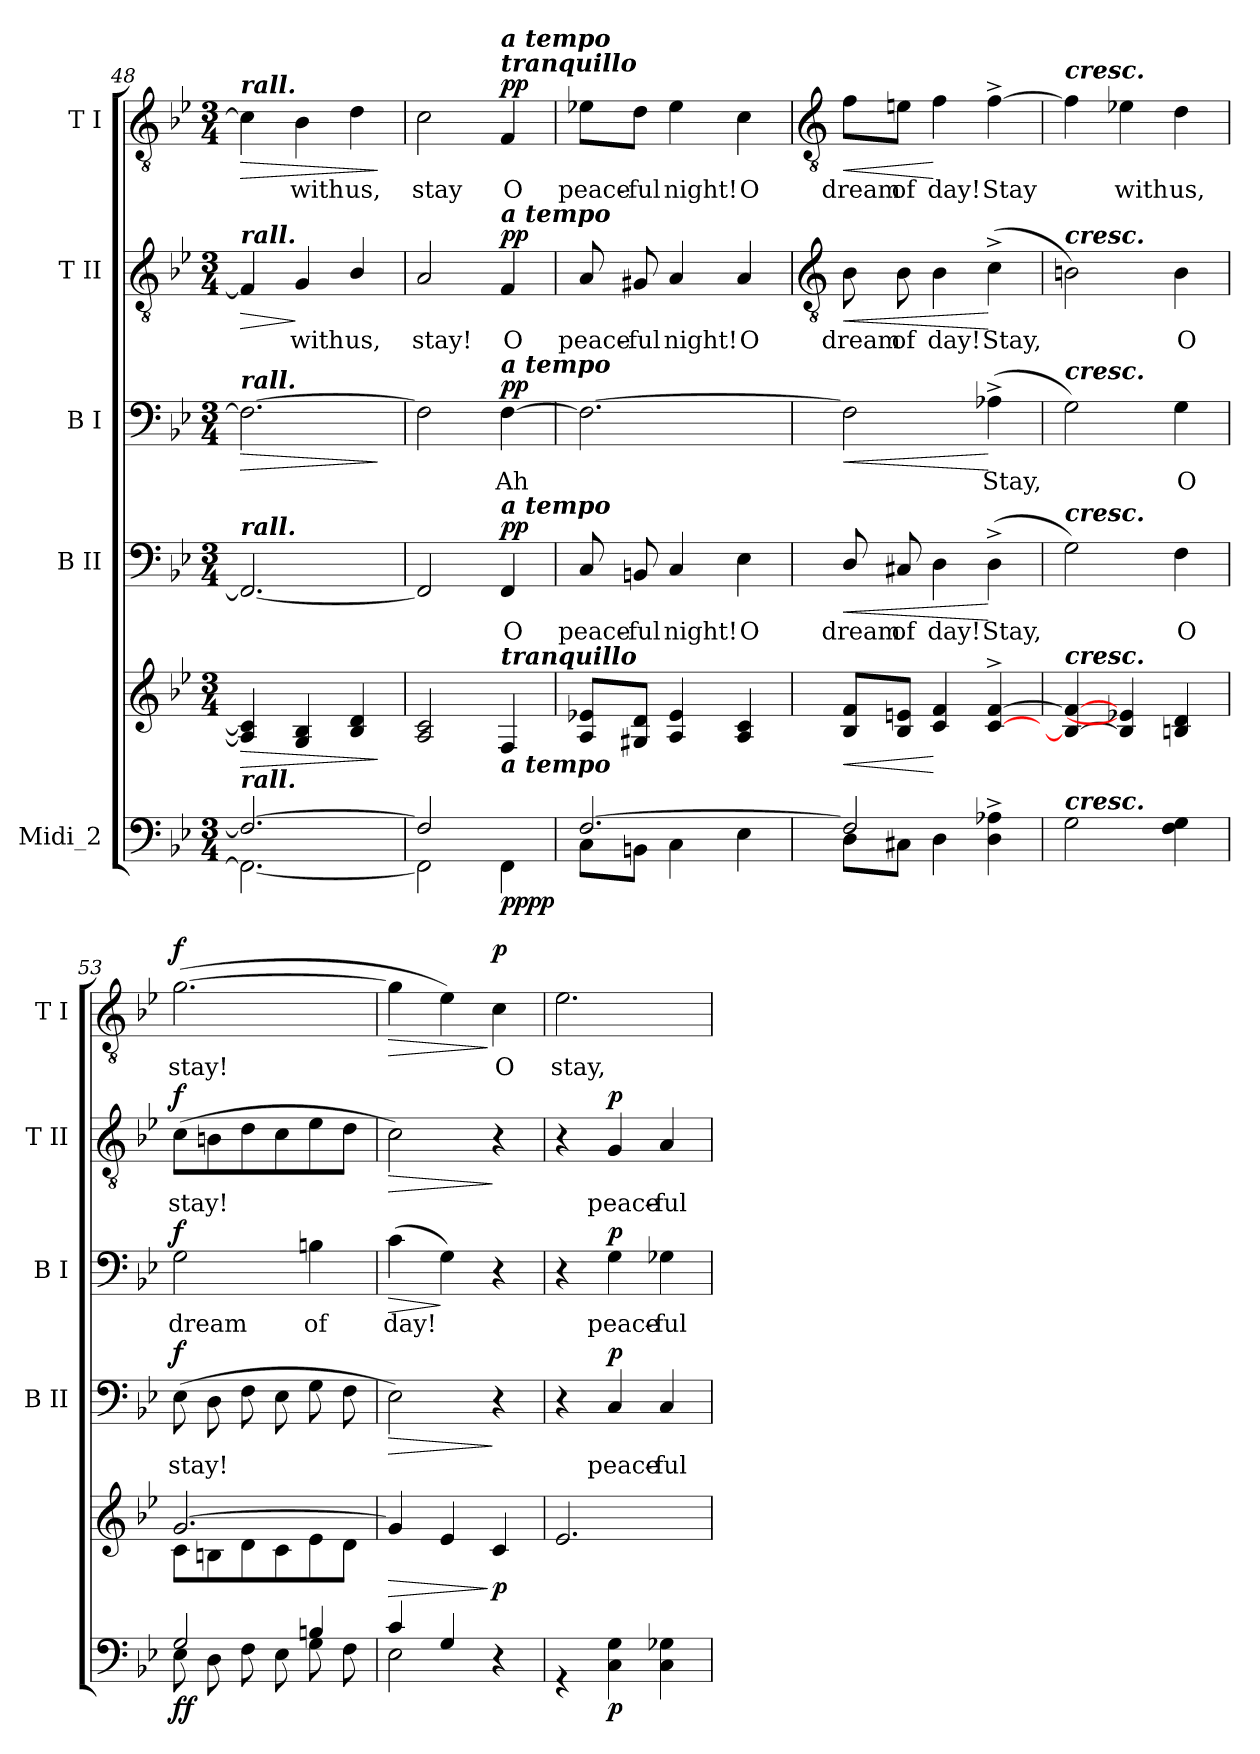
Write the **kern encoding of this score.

**kern	**kern	**dynam	**kern	**text	**dynam	**kern	**text	**dynam	**kern	**text	**dynam	**kern	**text	**dynam
*part5	*part5	*part5	*part4	*part4	*part4	*part3	*part3	*part3	*part2	*part2	*part2	*part1	*part1	*part1
*staff6	*staff5	*staff5/6	*staff4	*staff4	*staff4	*staff3	*staff3	*staff3	*staff2	*staff2	*staff2	*staff1	*staff1	*staff1
*I"Midi_2	*	*	*I"B II	*	*	*I"B I	*	*	*I"T II	*	*	*I"T I	*	*
*	*	*	*I'B II	*	*	*I'B I	*	*	*I'T II	*	*	*I'T I	*	*
*clefF4	*clefG2	*	*clefF4	*	*	*clefF4	*	*	*clefGv2	*	*	*clefGv2	*	*
*k[b-e-]	*k[b-e-]	*	*k[b-e-]	*	*	*k[b-e-]	*	*	*k[b-e-]	*	*	*k[b-e-]	*	*
*B-:	*B-:	*	*B-:	*	*	*B-:	*	*	*B-:	*	*	*B-:	*	*
*M3/4	*M3/4	*	*M3/4	*	*	*M3/4	*	*	*M3/4	*	*	*M3/4	*	*
=48	=48	=48	=48	=48	=48	=48	=48	=48	=48	=48	=48	=48	=48	=48
*^	*	*	*	*	*	*	*	*	*	*	*	*	*	*
!	!	!	!	!	!	!	!	!	!	!	!	!	!LO:TX:a:Bi:t=rall.	!	!
!	!	!	!	!	!	!	!	!	!	!LO:TX:a:Bi:t=rall.	!	!	!	!	!
!	!	!	!	!	!	!	!LO:TX:a:Bi:t=rall.	!	!	!	!	!	!	!	!
!	!	!	!	!LO:TX:a:Bi:t=rall.	!	!	!	!	!	!	!	!	!	!	!
!LO:TX:a:Bi:t=rall.	!	!	!	!	!	!	!	!	!	!	!	!	!	!	!
!	!	!	!LO:HP:b	!	!	!	!	!	!LO:HP:b	!	!	!LO:HP:b	!	!	!LO:HP:b
2.F/_	2.FF\_	4A] 4c]	>	2.FF_	.	.	2.F_	.	>	4F]	.	>	4c]	.	>
!	!	!	!	!	!	!	!	!	!	!	!LO:LY:b	!	!	!LO:LY:b	!
.	.	4G 4B-	.	.	.	.	.	.	.	4G	with	]	4B-	with	.
!	!	!	!	!	!	!	!	!	!	!	!LO:LY:b	!	!	!LO:LY:b	!
.	.	4B- 4d	.	.	.	.	.	.	.	4B-/	us,	.	4d	us,	.
*v	*v	*	*	*	*	*	*	*	*	*	*	*	*	*	*
.	.	]	.	.	.	.	.	]	.	.	.	.	.	]
=49	=49	=49	=49	=49	=49	=49	=49	=49	=49	=49	=49	=49	=49	=49
*^	*	*	*	*	*	*	*	*	*	*	*	*	*	*
!	!	!	!	!	!	!	!	!	!	!	!LO:LY:b	!	!	!LO:LY:b	!
2F/]	2FF\]	2A 2c	.	2FF]	.	.	2F]	.	.	2A	stay!	.	2c	stay	.
!	!	!	!	!	!	!	!	!	!	!	!	!	!LO:TX:a:Bi:t=tranquillo	!	!
!	!	!	!	!	!	!	!	!	!	!	!	!	!LO:TX:a:Bi:t=a tempo	!	!
!	!	!	!	!	!	!	!	!	!	!LO:TX:a:Bi:t=a tempo	!	!	!	!	!
!	!	!	!	!	!	!	!LO:TX:a:Bi:t=a tempo	!	!	!	!	!	!	!	!
!	!	!	!	!LO:TX:a:Bi:t=a tempo	!	!	!	!	!	!	!	!	!	!	!
!	!	!LO:TX:a:Bi:t=tranquillo	!	!	!	!	!	!	!	!	!	!	!	!	!
!	!	!LO:TX:b:Bi:t=a tempo	!	!	!	!	!	!	!	!	!	!	!	!	!
!	!	!	!LO:DY:b=2	!	!LO:LY:b	!	!	!LO:LY:b	!	!	!LO:LY:b	!	!	!LO:LY:b	!
!	!	!	!LO:DY:n=1:b	!	!	!LO:DY:b	!	!	!LO:DY:b	!	!	!LO:DY:b	!	!	!LO:DY:b
4ryy	4FF\	4F	pp pp	4FF	O	pp	[4F	Ah	pp	4F	O	pp	4F	O	pp
=50	=50	=50	=50	=50	=50	=50	=50	=50	=50	=50	=50	=50	=50	=50	=50
!	!	!	!	!	!LO:LY:b	!	!	!	!	!	!LO:LY:b	!	!	!LO:LY:b	!
[2.F/	8C\L	8A/ 8e-X/L	.	8C	peace-	.	2.F_	.	.	8A	peace-	.	8e-X\L	peace-	.
!	!	!	!	!	!LO:LY:b	!	!	!	!	!	!LO:LY:b	!	!	!LO:LY:b	!
.	8BBn\J	8G#X 8dJ	.	8BBn	-ful	.	.	.	.	8G#X	-ful	.	8d\J	-ful	.
!	!	!	!	!	!LO:LY:b	!	!	!	!	!	!LO:LY:b	!	!	!LO:LY:b	!
.	4C\	4A/ 4e-/	.	4C	night!	.	.	.	.	4A	night!	.	4e-\	night!	.
!	!	!	!	!	!LO:LY:b	!	!	!	!	!	!LO:LY:b	!	!	!LO:LY:b	!
.	4E-\	4A 4c	.	4E-	O	.	.	.	.	4A	O	.	4c	O	.
!!LO:LB:g=z
=51	=51	=51	=51	=51	=51	=51	=51	=51	=51	=51	=51	=51	=51	=51	=51
*	*	*	*	*	*	*	*	*	*	*clefGv2	*	*	*clefGv2	*	*
*	*	*^	*	*	*	*	*	*	*	*	*	*	*	*	*
!	!	!	!LO:N:vis=1	!LO:HP:b	!	!LO:LY:b	!LO:HP:b	!	!	!LO:HP:b	!	!LO:LY:b	!LO:HP:b	!	!LO:LY:b	!LO:HP:b
2F/]	8D\L	8B-/ 8f/	2.ryy	<	8D/	dream	<	2F]	.	<	8B-	dream	<	8f\L	dream	<
!	!	!	!	!	!	!LO:LY:b	!	!	!	!	!	!LO:LY:b	!	!	!LO:LY:b	!
.	8C#X\J	8B-/ 8en/J	.	.	8C#X	of	.	.	.	.	8B-	of	.	8en\J	of	.
!	!	!	!	!	!	!LO:LY:b	!	!	!	!	!	!LO:LY:b	!	!	!LO:LY:b	!
.	4D\	4c/ 4f/	.	[	4D	day!	.	.	.	.	4B-	day!	.	4f	day!	[
!	!	!	!	!	!	!LO:LY:b	!	!	!LO:LY:b	!	!	!LO:LY:b	!	!	!LO:LY:b	!
4ryy	4D\^ 4A-X\^	[4c/^ [4f/^	.	.	(>4D^	Stay,	[	(>4A-X^	Stay,	[	(>4c^	Stay,	[	[4f^	Stay	.
=52	=52	=52	=52	=52	=52	=52	=52	=52	=52	=52	=52	=52	=52	=52	=52	=52
!	!	!	!	!	!	!	!	!	!	!	!	!	!	!LO:TX:a:Bi:t=cresc.	!	!
!	!	!	!	!	!	!	!	!	!	!	!LO:TX:a:Bi:t=cresc.	!	!	!	!	!
!	!	!	!	!	!	!	!	!LO:TX:a:Bi:t=cresc.	!	!	!	!	!	!	!	!
!	!	!	!	!	!LO:TX:a:Bi:t=cresc.	!	!	!	!	!	!	!	!	!	!	!
!	!	!LO:TX:a:Bi:t=cresc.	!	!	!	!	!	!	!	!	!	!	!	!	!	!
!LO:TX:a:Bi:t=cresc.	!	!	!	!	!	!	!	!	!	!	!	!	!	!	!	!
!LO:N:vis=1	!	!	!LO:N:vis=1	!	!	!	!	!	!	!	!	!	!	!	!	!
2.ryy	2G\	4B/_ 4f/_	2.ryy	.	2G)	.	.	2G)	.	.	2Bn)	.	.	4f]	.	.
!	!	!	!	!	!	!	!	!	!	!	!	!	!	!	!LO:LY:b	!
.	.	4B/] 4e-X/]	.	.	.	.	.	.	.	.	.	.	.	4e-X\	with	.
!	!	!	!	!	!	!LO:LY:b	!	!	!LO:LY:b	!	!	!LO:LY:b	!	!	!LO:LY:b	!
.	4F\ 4G\	4B/ 4d/	.	.	4F	O	.	4G	O	.	4B	O	.	4d	us,	.
=53	=53	=53	=53	=53	=53	=53	=53	=53	=53	=53	=53	=53	=53	=53	=53	=53
!	!	!	!	!LO:DY:b=2	!	!LO:LY:b	!	!	!LO:LY:b	!	!	!LO:LY:b	!	!	!LO:LY:b	!
!	!	!	!	!LO:DY:n=1:b	!	!	!LO:DY:b	!	!	!LO:DY:b	!	!	!LO:DY:b	!	!	!LO:DY:b
2G/	8E-\	[2.g/	8c\	f f	(>8E-	stay!	f	2G	dream	f	(>8c	stay!	f	(>[2.g	stay!	f
.	8D\	.	8Bn\	.	8D	.	.	.	.	.	8Bn	.	.	.	.	.
.	8F\	.	8d\	.	8F	.	.	.	.	.	8d	.	.	.	.	.
.	8E-\	.	8c\	.	8E-	.	.	.	.	.	8c	.	.	.	.	.
!	!	!	!	!	!	!	!	!	!LO:LY:b	!	!	!	!	!	!	!
4Bn/	8G\	.	8e-\	.	8G	.	.	4Bn	of	.	8e-	.	.	.	.	.
.	8F\	.	8d\J	.	8F	.	.	.	.	.	8dJ	.	.	.	.	.
=54	=54	=54	=54	=54	=54	=54	=54	=54	=54	=54	=54	=54	=54	=54	=54	=54
!	!	!	!LO:N:vis=1	!LO:HP:b	!	!	!LO:HP:b	!	!LO:LY:b	!LO:HP:b	!	!	!LO:HP:b	!	!	!LO:HP:b
4c/	2E-\	4g/]	2.ryy	>	2E-)	.	>	(>4c	day!	>	2c)	.	>	4g]	.	>
4G/	.	4e-/	.	.	.	.	.	4G)	.	]	.	.	.	4e-\)	.	.
!	!	!	!	!LO:DY:n=1:b	!	!	!	!	!	!	!	!	!	!	!LO:LY:b	!LO:DY:n=1:b
4ryy	4r	4c/	.	] p	4r	.	]	4r	.	.	4r	.	]	4c	O	] p
=55	=55	=55	=55	=55	=55	=55	=55	=55	=55	=55	=55	=55	=55	=55	=55	=55
!LO:N:vis=1	!	!	!LO:N:vis=1	!	!	!	!	!	!	!	!	!	!	!	!LO:LY:b	!
2.ryy	4r	2.e-/	2.ryy	.	4r	.	.	4r	.	.	4r	.	.	2.e-\	stay,	.
!	!	!	!	!LO:DY:b=2	!	!LO:LY:b	!LO:DY:b	!	!LO:LY:b	!LO:DY:b	!	!LO:LY:b	!LO:DY:b	!	!	!
.	4C\ 4G\	.	.	p	4C	peace-	p	4G	peace-	p	4G	peace-	p	.	.	.
!	!	!	!	!	!	!LO:LY:b	!	!	!LO:LY:b	!	!	!LO:LY:b	!	!	!	!
.	4C\ 4G-X\	.	.	.	4C	-ful	.	4G-X	-ful	.	4A	-ful	.	.	.	.
*v	*v	*	*	*	*	*	*	*	*	*	*	*	*	*	*	*
*	*v	*v	*	*	*	*	*	*	*	*	*	*	*	*	*
=	=	=	=	=	=	=	=	=	=	=	=	=	=	=
*-	*-	*-	*-	*-	*-	*-	*-	*-	*-	*-	*-	*-	*-	*-
